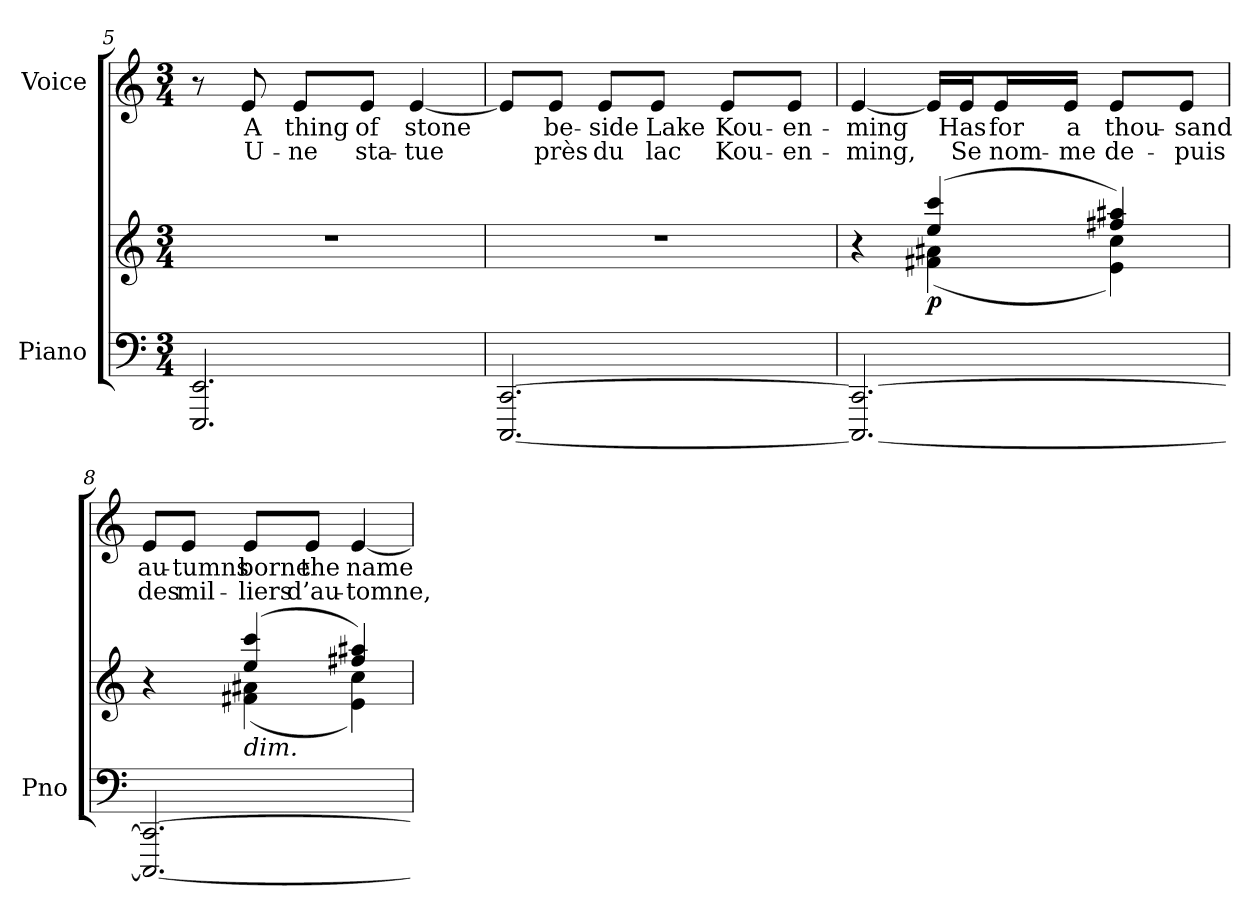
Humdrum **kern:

**kern	**kern	**dynam	**kern	**text	**text	**dynam
*part2	*part2	*part2	*part1	*part1	*part1	*part1
*staff3	*staff2	*staff2/3	*staff1	*staff1	*staff1	*staff1
*I"Piano	*	*	*I"Voice	*	*	*
*I'Pno	*	*	*	*	*	*
!!LO:LB:g=z
*clefF4	*clefG2	*	*clefG2	*	*	*
*k[]	*k[]	*	*k[]	*	*	*
*M3/4	*M3/4	*	*M3/4	*	*	*
=5	=5	=5	=5	=5	=5	=5
!	!	!LO:DY:b	!	!	!	!
!	!	!LO:DY:n=1:b	!	!	!	!
2.EEE/ 2.EE/	2.r	pp other-dynamics	8r	.	.	.
!	!	!	!	!LO:LY:b	!LO:LY:b	!LO:DY:a
!	!	!	!	!	!	!LO:DY:n=1:a
.	.	.	8e/	A	U-	p other-dynamics
!	!	!	!	!LO:LY:b	!LO:LY:b	!
.	.	.	8e/L	thing	-ne	.
!	!	!	!	!LO:LY:b	!LO:LY:b	!
.	.	.	8e/J	of	sta-	.
!	!	!	!	!LO:LY:b	!LO:LY:b	!
.	.	.	[4e/	stone	-tue	.
=6	=6	=6	=6	=6	=6	=6
[2.CCC/ [2.CC/	2.r	.	8e/L]	.	.	.
!	!	!	!	!LO:LY:b	!LO:LY:b	!
.	.	.	8e/J	be-	près	.
!	!	!	!	!LO:LY:b	!LO:LY:b	!
.	.	.	8e/L	-side	du	.
!	!	!	!	!LO:LY:b	!LO:LY:b	!
.	.	.	8e/J	Lake	lac	.
!	!	!	!	!LO:LY:b	!LO:LY:b	!
.	.	.	8e/L	Kou-	Kou-	.
!	!	!	!	!LO:LY:b	!LO:LY:b	!
.	.	.	8e/J	-en-	-en-	.
=7	=7	=7	=7	=7	=7	=7
*	*^	*	*	*	*	*
!	!	!	!	!	!LO:LY:b	!LO:LY:b	!
2.CCC/_ 2.CC/_	4r	4ryy	.	[4e/	-ming	-ming,	.
!	!	!	!LO:DY:b	!	!	!	!
.	(>4ee/ 4ccc/	(<4f#X\ 4a#X\	p	16e/LL]	.	.	.
!	!	!	!	!	!LO:LY:b	!LO:LY:b	!
.	.	.	.	16e/J	Has	Se	.
!	!	!	!	!	!LO:LY:b	!LO:LY:b	!
.	.	.	.	16e/L	for	nom-	.
!	!	!	!	!	!LO:LY:b	!LO:LY:b	!
.	.	.	.	16e/JJ	a	-me	.
!	!	!	!	!	!LO:LY:b	!LO:LY:b	!
.	4ff#X/ 4aa#X/)	4e\ 4cc\)	.	8e/L	thou-	de-	.
!	!	!	!	!	!LO:LY:b	!LO:LY:b	!
.	.	.	.	8e/J	-sand	-puis	.
!!LO:LB:g=z
=8	=8	=8	=8	=8	=8	=8	=8
!	!	!	!	!	!LO:LY:b	!LO:LY:b	!
2.CCC/_ 2.CC/_	4r	4ryy	.	8e/L	au-	des	.
!	!	!	!	!	!LO:LY:b	!LO:LY:b	!
.	.	.	.	8e/J	-tumns	mil-	.
!	!LO:TX:b:i:t=dim.	!	!	!	!	!	!
!	!	!	!	!	!LO:LY:b	!LO:LY:b	!
.	(>4ee/ 4ccc/	(<4f#X\ 4a#X\	.	8e/L	borne	-liers	.
!	!	!	!	!	!LO:LY:b	!LO:LY:b	!
.	.	.	.	8e/J	the	d’au-	.
!	!	!	!	!	!LO:LY:b	!LO:LY:b	!
.	4ff#X/ 4aa#X/)	4e\ 4cc\)	.	[4e/	name	-tomne,	.
*	*v	*v	*	*	*	*	*
=	=	=	=	=	=	=
*-	*-	*-	*-	*-	*-	*-
